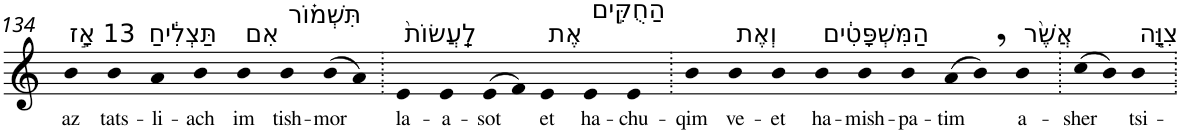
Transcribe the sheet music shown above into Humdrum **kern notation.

**kern	**text
*part1	*part1
*staff1	*staff1
*I"Piano	*
*I'Pno	*
!!LO:PB:g=z
*clefG2	*
*k[]	*
=134	=134
!LO:TX:a:t=13 אָ֣ז	!
!	!LO:LY:b
4b	az
!LO:TX:a:t=תַּצְלִ֔יחַ	!
!	!LO:LY:b
4b	tats-
!	!LO:LY:b
4a	-li-
!	!LO:LY:b
4b	-ach
!LO:TX:a:t=אִם	!
!	!LO:LY:b
4b	im
!LO:TX:a:t=תִּשְׁמ֗וֹר	!
!	!LO:LY:b
4b	tish-
!	!LO:LY:b
(>8b	-mor
8a)	.
=135.	=135.
!LO:TX:a:t=לַֽעֲשׂוֹת֙	!
!	!LO:LY:b
4e	la-
!	!LO:LY:b
4e	-a-
!	!LO:LY:b
(>8e	-sot
8f)	.
!LO:TX:a:t=אֶת	!
!	!LO:LY:b
4e	et
!LO:TX:a:t=הַחֻקִּ֣ים	!
!	!LO:LY:b
4e	ha-
!	!LO:LY:b
4e	-chu-
=136.	=136.
!	!LO:LY:b
4b	-qim
!LO:TX:a:t=וְאֶת	!
!	!LO:LY:b
4b	ve-
!	!LO:LY:b
4b	-et
!LO:TX:a:t=הַמִּשְׁפָּטִ֔ים	!
!	!LO:LY:b
4b	ha-
!	!LO:LY:b
4b	-mish-
!	!LO:LY:b
4b	-pa-
!	!LO:LY:b
(>8a	-tim
8b,)	.
!LO:TX:a:t=אֲשֶׁ֨ר	!
!	!LO:LY:b
4b	a-
=137.	=137.
!	!LO:LY:b
(>8cc	-sher
8b)	.
!LO:TX:a:t=צִוָּ֧ה	!
!	!LO:LY:b
4b	tsi-
=.	=.
*-	*-
